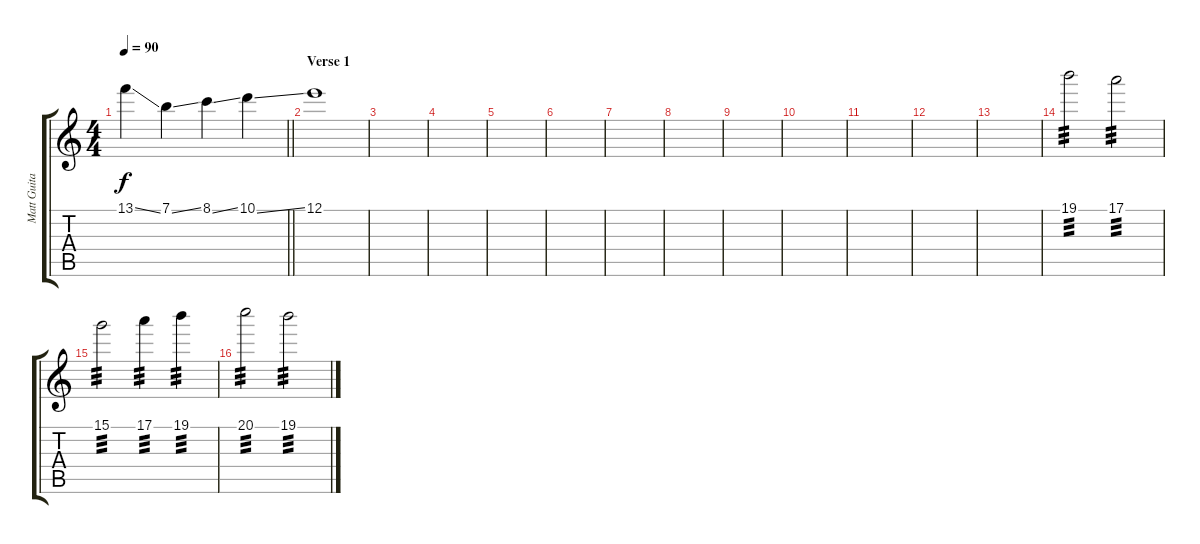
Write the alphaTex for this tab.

\track ("Matt Guitar 1" "Matt Guita") {instrument acousticguitarsteel}
\staff {score tabs}
\tuning (E4 B3 G3 D3 A2 E2) {hide}
\ts (4 4)
\tempo 90
\clef g2
\barLineRight lightlight
\ks c
13.1{ss}.4{dy f} 7.1{ss}.4 8.1{ss}.4 10.1{ss}.4 |
\section ("" "Verse 1")
12.1.1 |
|
|
|
|
|
|
|
|
|
|
|
19.1.2{tp 3 volume 3 instrument overdrivenguitar} 17.1.2{tp 3} |
15.1.2{tp 3} 17.1.4{tp 3} 19.1.4{tp 3} |
20.1.2{tp 3} 19.1.2{tp 3}
